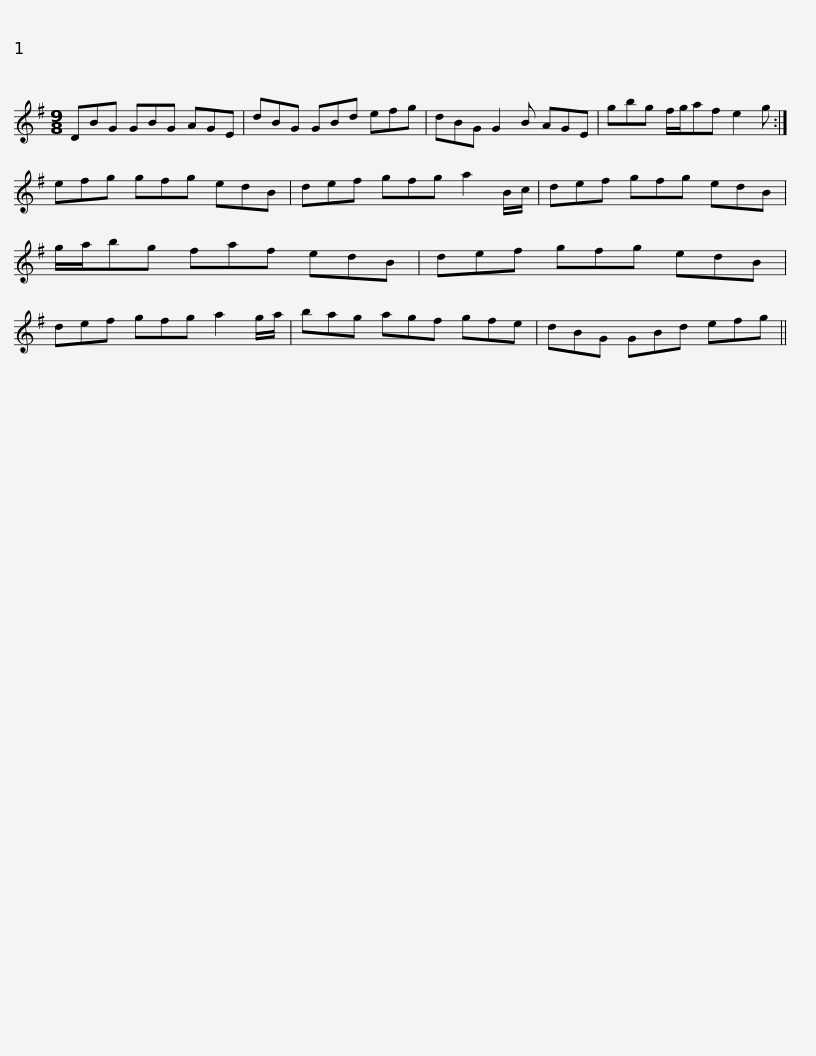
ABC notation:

X:1
L:1/8
M:9/8
I:linebreak $
K:G
V:1 treble
V:1
 DBG GBG AGE | dBG GBd efg | dBG G2 B AGE | gbg f/g/af e2 g :| efg gfg edB |$ %5
 def gfg a2 B/c/ | def gfg edB | g/a/bg faf edB | def gfg edB |$ def gfg a2 g/a/ | %10
 bag agf gfe | dBG GBd efg || %12
